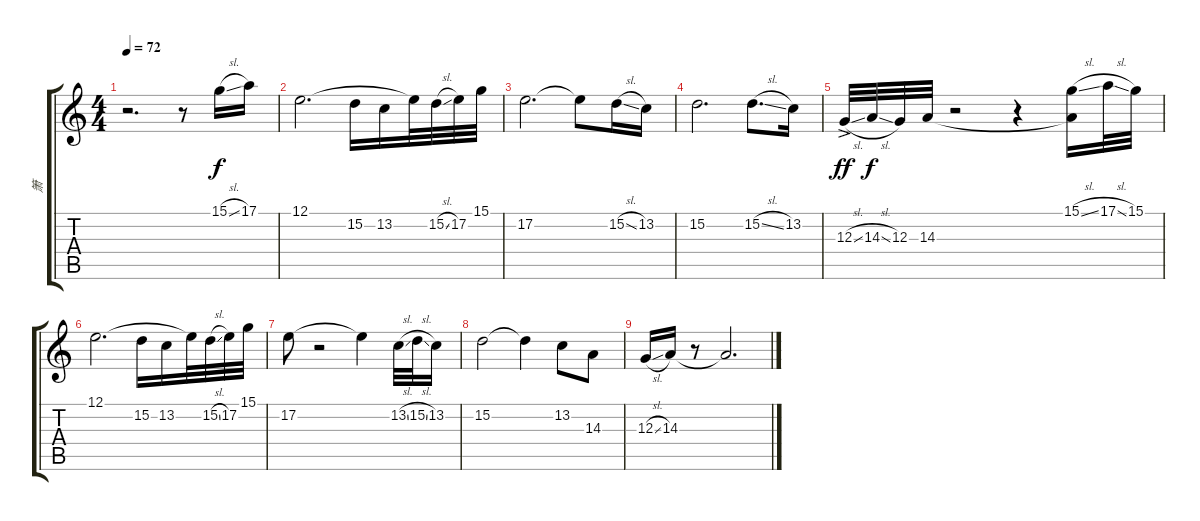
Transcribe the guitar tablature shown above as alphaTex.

\track ("箫" "箫") {instrument panflute}
\staff {score tabs}
\tuning (E4 B3 G3 D3 A2 E2) {hide}
\ts (4 4)
\tempo 72
\clef g2
\ks c
r.2{d dy f} r.8 15.1{sl}.16 17.1.16 |
12.1.2{d} 15.2.16 13.2.16 12.1{t}.32 15.2{sl}.32 17.2.32 15.1.32 |
17.2.2{d} 17.2{t}.8 15.2{sl}.16 13.2.16 |
15.2.2{d} 15.2{sl}.8{d} 13.2.16 |
12.3{sl ac}.32{dy ff} 14.3{sl}.32{dy f} 12.3.32 14.3.32 r.2 r.4 (15.1{sl} 14.3{t}).16 17.1{sl}.32 15.1.32 |
12.1.2{d} 15.2.16 13.2.16 12.1{t}.32 15.2{sl}.32 17.2.32 15.1.32 |
17.2.8 r.2 17.2{t}.4 13.2{sl}.32 15.2{sl}.32 13.2.16 |
15.2.2 15.2{t}.4 13.2.8 14.3.8 |
12.3{sl}.16 14.3.16 r.8 14.3{t}.2{d}
